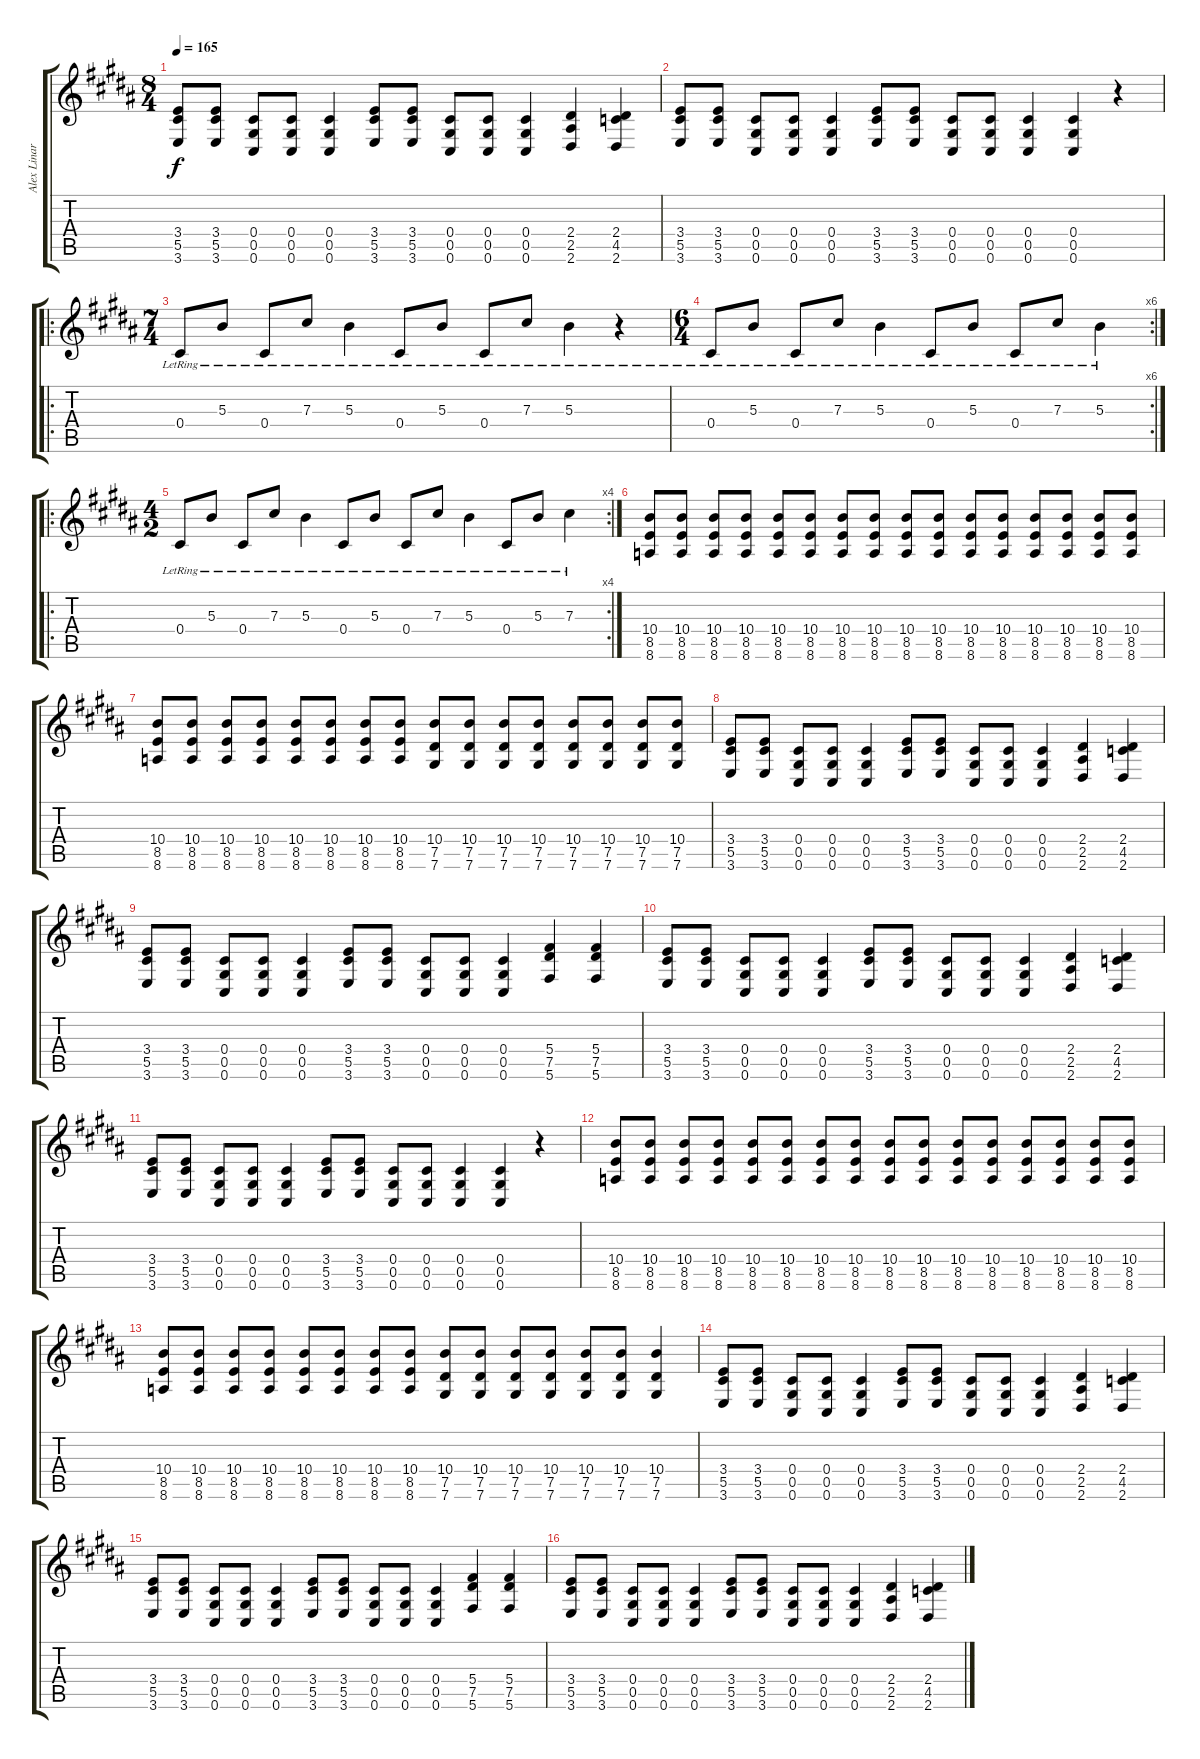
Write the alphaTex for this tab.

\track ("Alex Linares" "Alex Linar") {instrument acousticguitarsteel}
\staff {score tabs}
\tuning (Eb4 Bb3 Gb3 Db3 Ab2 Db2) {hide}
\ts (8 4)
\tempo 165
\clef g2
\ks b
(3.4 5.5 3.6).8{dy f} (3.4 5.5 3.6).8 (0.4 0.5 0.6).8 (0.4 0.5 0.6).8 (0.4 0.5 0.6).4 (3.4 5.5 3.6).8 (3.4 5.5 3.6).8 (0.4 0.5 0.6).8 (0.4 0.5 0.6).8 (0.4 0.5 0.6).4 (2.4 2.5 2.6).4 (2.4 4.5 2.6).4 |
(3.4 5.5 3.6).8 (3.4 5.5 3.6).8 (0.4 0.5 0.6).8 (0.4 0.5 0.6).8 (0.4 0.5 0.6).4 (3.4 5.5 3.6).8 (3.4 5.5 3.6).8 (0.4 0.5 0.6).8 (0.4 0.5 0.6).8 (0.4 0.5 0.6).4 (0.4 0.5 0.6).4 r.4 |
\ro
\ts (7 4)
0.4{lr}.8 5.3{lr}.8 0.4{lr}.8 7.3{lr}.8 5.3{lr}.4 0.4{lr}.8 5.3{lr}.8 0.4{lr}.8 7.3{lr}.8 5.3{lr}.4 r.4 |
\rc 6
\ts (6 4)
0.4{lr}.8 5.3{lr}.8 0.4{lr}.8 7.3{lr}.8 5.3{lr}.4 0.4{lr}.8 5.3{lr}.8 0.4{lr}.8 7.3{lr}.8 5.3{lr}.4 |
\ro
\rc 4
\ts (4 2)
0.4{lr}.8 5.3{lr}.8 0.4{lr}.8 7.3{lr}.8 5.3{lr}.4 0.4{lr}.8 5.3{lr}.8 0.4{lr}.8 7.3{lr}.8 5.3{lr}.4 0.4{lr}.8 5.3{lr}.8 7.3{lr}.4 |
(10.4 8.5 8.6).8 (10.4 8.5 8.6).8 (10.4 8.5 8.6).8 (10.4 8.5 8.6).8 (10.4 8.5 8.6).8 (10.4 8.5 8.6).8 (10.4 8.5 8.6).8 (10.4 8.5 8.6).8 (10.4 8.5 8.6).8 (10.4 8.5 8.6).8 (10.4 8.5 8.6).8 (10.4 8.5 8.6).8 (10.4 8.5 8.6).8 (10.4 8.5 8.6).8 (10.4 8.5 8.6).8 (10.4 8.5 8.6).8 |
(10.4 8.5 8.6).8 (10.4 8.5 8.6).8 (10.4 8.5 8.6).8 (10.4 8.5 8.6).8 (10.4 8.5 8.6).8 (10.4 8.5 8.6).8 (10.4 8.5 8.6).8 (10.4 8.5 8.6).8 (10.4 7.5 7.6).8 (10.4 7.5 7.6).8 (10.4 7.5 7.6).8 (10.4 7.5 7.6).8 (10.4 7.5 7.6).8 (10.4 7.5 7.6).8 (10.4 7.5 7.6).8 (10.4 7.5 7.6).8 |
(3.4 5.5 3.6).8 (3.4 5.5 3.6).8 (0.4 0.5 0.6).8 (0.4 0.5 0.6).8 (0.4 0.5 0.6).4 (3.4 5.5 3.6).8 (3.4 5.5 3.6).8 (0.4 0.5 0.6).8 (0.4 0.5 0.6).8 (0.4 0.5 0.6).4 (2.4 2.5 2.6).4 (2.4 4.5 2.6).4 |
(3.4 5.5 3.6).8 (3.4 5.5 3.6).8 (0.4 0.5 0.6).8 (0.4 0.5 0.6).8 (0.4 0.5 0.6).4 (3.4 5.5 3.6).8 (3.4 5.5 3.6).8 (0.4 0.5 0.6).8 (0.4 0.5 0.6).8 (0.4 0.5 0.6).4 (5.4 7.5 5.6).4 (5.4 7.5 5.6).4 |
(3.4 5.5 3.6).8 (3.4 5.5 3.6).8 (0.4 0.5 0.6).8 (0.4 0.5 0.6).8 (0.4 0.5 0.6).4 (3.4 5.5 3.6).8 (3.4 5.5 3.6).8 (0.4 0.5 0.6).8 (0.4 0.5 0.6).8 (0.4 0.5 0.6).4 (2.4 2.5 2.6).4 (2.4 4.5 2.6).4 |
(3.4 5.5 3.6).8 (3.4 5.5 3.6).8 (0.4 0.5 0.6).8 (0.4 0.5 0.6).8 (0.4 0.5 0.6).4 (3.4 5.5 3.6).8 (3.4 5.5 3.6).8 (0.4 0.5 0.6).8 (0.4 0.5 0.6).8 (0.4 0.5 0.6).4 (0.4 0.5 0.6).4 r.4 |
(10.4 8.5 8.6).8 (10.4 8.5 8.6).8 (10.4 8.5 8.6).8 (10.4 8.5 8.6).8 (10.4 8.5 8.6).8 (10.4 8.5 8.6).8 (10.4 8.5 8.6).8 (10.4 8.5 8.6).8 (10.4 8.5 8.6).8 (10.4 8.5 8.6).8 (10.4 8.5 8.6).8 (10.4 8.5 8.6).8 (10.4 8.5 8.6).8 (10.4 8.5 8.6).8 (10.4 8.5 8.6).8 (10.4 8.5 8.6).8 |
(10.4 8.5 8.6).8 (10.4 8.5 8.6).8 (10.4 8.5 8.6).8 (10.4 8.5 8.6).8 (10.4 8.5 8.6).8 (10.4 8.5 8.6).8 (10.4 8.5 8.6).8 (10.4 8.5 8.6).8 (10.4 7.5 7.6).8 (10.4 7.5 7.6).8 (10.4 7.5 7.6).8 (10.4 7.5 7.6).8 (10.4 7.5 7.6).8 (10.4 7.5 7.6).8 (10.4 7.5 7.6).4 |
(3.4 5.5 3.6).8 (3.4 5.5 3.6).8 (0.4 0.5 0.6).8 (0.4 0.5 0.6).8 (0.4 0.5 0.6).4 (3.4 5.5 3.6).8 (3.4 5.5 3.6).8 (0.4 0.5 0.6).8 (0.4 0.5 0.6).8 (0.4 0.5 0.6).4 (2.4 2.5 2.6).4 (2.4 4.5 2.6).4 |
(3.4 5.5 3.6).8 (3.4 5.5 3.6).8 (0.4 0.5 0.6).8 (0.4 0.5 0.6).8 (0.4 0.5 0.6).4 (3.4 5.5 3.6).8 (3.4 5.5 3.6).8 (0.4 0.5 0.6).8 (0.4 0.5 0.6).8 (0.4 0.5 0.6).4 (5.4 7.5 5.6).4 (5.4 7.5 5.6).4 |
(3.4 5.5 3.6).8 (3.4 5.5 3.6).8 (0.4 0.5 0.6).8 (0.4 0.5 0.6).8 (0.4 0.5 0.6).4 (3.4 5.5 3.6).8 (3.4 5.5 3.6).8 (0.4 0.5 0.6).8 (0.4 0.5 0.6).8 (0.4 0.5 0.6).4 (2.4 2.5 2.6).4 (2.4 4.5 2.6).4
